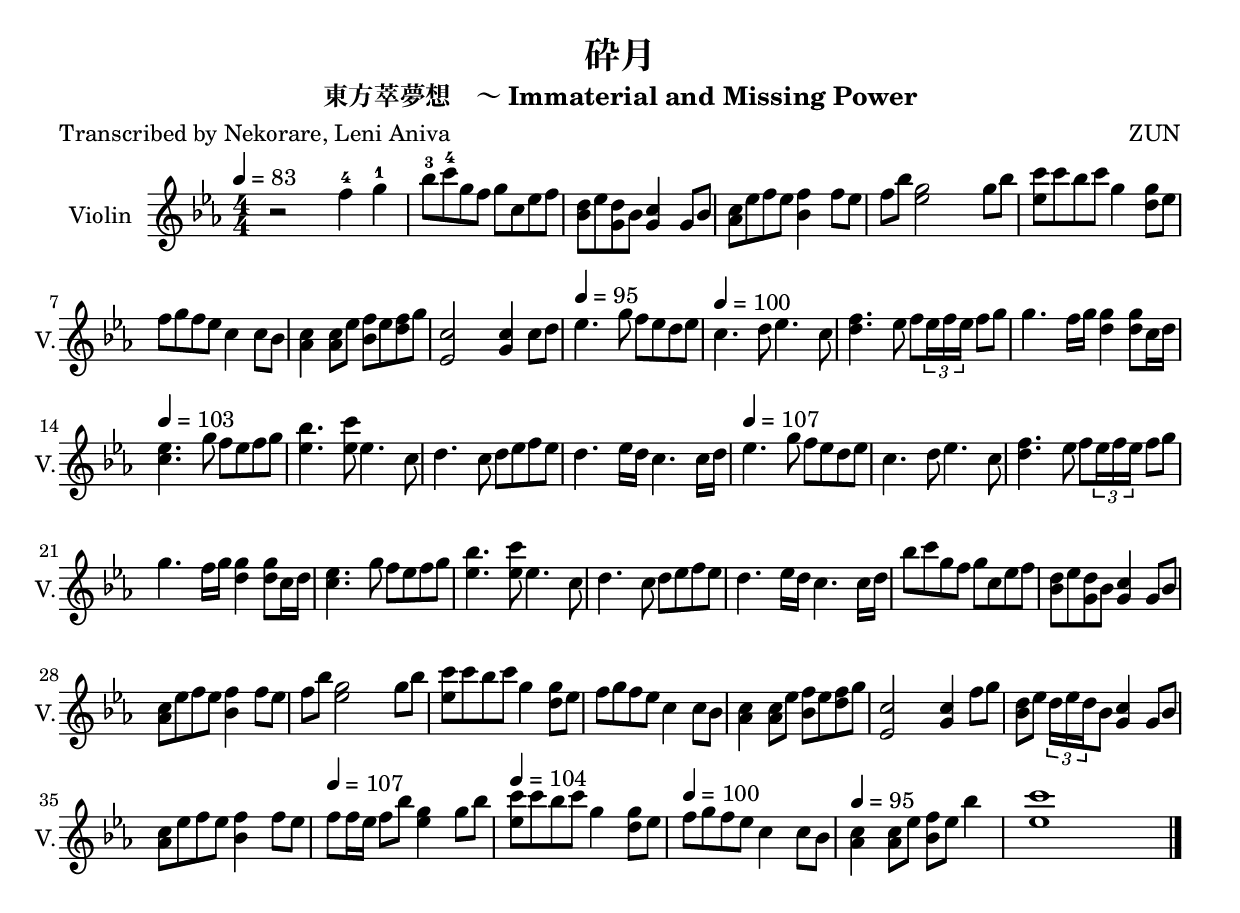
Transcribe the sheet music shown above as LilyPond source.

\version "2.24.0"
\language "english"
\header {
	title = "砕月"
	subtitle = "東方萃夢想　～ Immaterial and Missing Power"
	composer = "ZUN"
	poet = "Transcribed by Nekorare, Leni Aniva"
}
violin = \new Staff \with {
	instrumentName = "Violin"
	shortInstrumentName = "V."
	midiInstrument = "violin"
}
\fixed c'' {
	\tempo 4 = 83
	\numericTimeSignature
	\time 4/4
	\override Accidental.hide-tied-accidental-after-break = ##t
	\key c \minor

	r2                   f4-4     g-1    | bf8-3    c'-4 g  f  g    c   ef f  |
	<bf, d> ef <g, d> bf, <g, c>4 g,8 bf,| <af, c> ef f  ef <bf, f>4 f8 ef |
	f      bf <ef g>2           g8  bf  | <ef c'> c' bf c' g4   <d g>8 ef |
	f      g  f      ef  c4     c8  bf, | <af, c>4 <af, c>8 ef <bf, f> ef <d f> g |
	<ef, c>2             <g, c>4 c8 d   |
	\tempo 4 = 95
	                                      ef4.          g8 f    ef  d  ef |
	\tempo 4 = 100
	c4.       d8  ef4.              c8  | <d f>4. ef8 f \tuplet 3/2 {ef16 f ef} f8 g |
	g4.       f16 g <d g>4 8    c16 d   |
	\tempo 4 = 103
	                                      <c ef>4. g8 f ef f g |
	<ef bf>4. <ef c'>8         ef4. c8  | d4.           c8 d     ef f  ef |
	d4. ef16 d c4. c16 d |
	%<ef c'>8 c' bf   c'  g4 <d g>8  ef  | f       g  f  ef c4       c8 bf,|

	\tempo 4 = 107
	                     ef4. g8 f ef d ef |
	c4. d8 ef4. c8 | <d f>4. ef8 f \tuplet 3/2 {ef16 f ef} f8 g |
	g4.       f16 g <d g>4 8    c16 d   | <c ef>4. g8 f ef f g |
	<ef bf>4. <ef c'>8         ef4. c8  | d4.           c8 d     ef f  ef |
	d4.       ef16 d c4.        c16 d   |
	                                       bf8 c' g f g c ef f |
	<bf, d> ef <g, d> bf, <g, c>4 g,8 bf,| <af, c> ef f  ef <bf, f>4 f8 ef |
	f      bf <ef g>2           g8  bf  | <ef c'> c' bf c' g4   <d g>8 ef |
	f      g  f      ef  c4     c8  bf, | <af, c>4 <af, c>8 ef <bf, f> ef <d f> g |

	<ef, c>2             <g, c>4 f8 g   | <bf, d>8 ef \tuplet 3/2 {d16 ef d} bf,8 <g, c>4 g,8 bf, |
	<af, c> ef f  ef <bf, f>4 f8 ef |
	\tempo 4 = 107
	                                  f f16 ef f8 bf <ef g>4 g8 bf |
	\tempo 4 = 104
	<ef c'> c' bf c' g4   <d g>8 ef |
	\tempo 4 = 100
	                                  f      g  f      ef  c4     c8  bf, |
	\tempo 4 = 95
	<af, c>4 8 ef <bf, f> ef bf4 | <ef c'>1 | \fine

	%\tuplet 3/2 {ef16 f fs} g fs f ef c bf c ef c4.~ | c1 |


	%ef4.     g8 f ef d ef |
	%c4.       d8   ef4.             c8  | <d f>4. ef8 f \tuplet 3/2 {ef16 f ef} f8 g |
	%g4.       f16 g <d g>4 8    c16 d   | <c ef>4. g8 f ef f g |
	%<ef bf>4. <ef c'>8         ef4. c8  | d4.           c8 d     ef f  ef |
}

\score {
	\violin
	\layout {
		\context {
			\Score
			proportionalNotationDuration = #(ly:make-moment 1/4)
			\override SpacingSpanner.uniform-stretching = ##t
			\override SpacingSpanner.strict-grace-spacing = ##t
		}
	}
}
\score {
	\unfoldRepeats {
		\violin
	}
	\midi {  }
}
